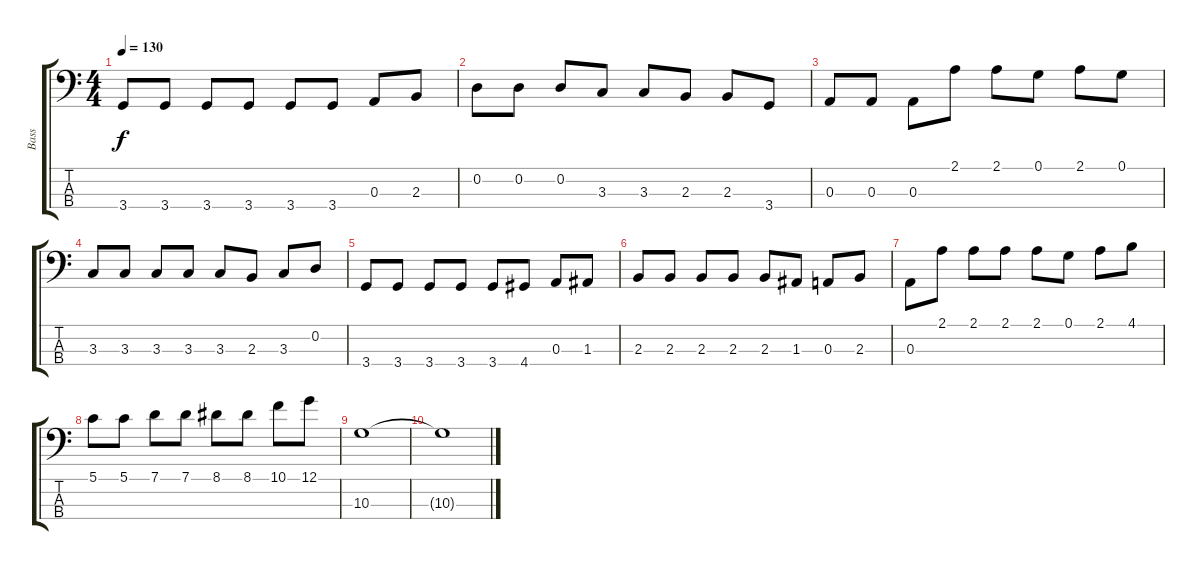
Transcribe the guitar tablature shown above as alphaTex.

\track ("Bass" "Bass") {instrument electricbassfinger}
\staff {score tabs}
\tuning (G2 D2 A1 E1) {hide}
\ts (4 4)
\tempo 130
\clef f4
\ks c
3.4.8{dy f} 3.4.8 3.4.8 3.4.8 3.4.8 3.4.8 0.3.8 2.3.8 |
0.2.8 0.2.8 0.2.8 3.3.8 3.3.8 2.3.8 2.3.8 3.4.8 |
0.3.8 0.3.8 0.3.8 2.1.8 2.1.8 0.1.8 2.1.8 0.1.8 |
3.3.8 3.3.8 3.3.8 3.3.8 3.3.8 2.3.8 3.3.8 0.2.8 |
3.4.8 3.4.8 3.4.8 3.4.8 3.4.8 4.4.8 0.3.8 1.3.8 |
2.3.8 2.3.8 2.3.8 2.3.8 2.3.8 1.3.8 0.3.8 2.3.8 |
0.3.8 2.1.8 2.1.8 2.1.8 2.1.8 0.1.8 2.1.8 4.1.8 |
5.1.8 5.1.8 7.1.8 7.1.8 8.1.8 8.1.8 10.1.8 12.1.8 |
10.3.1 |
10.3{t}.1
